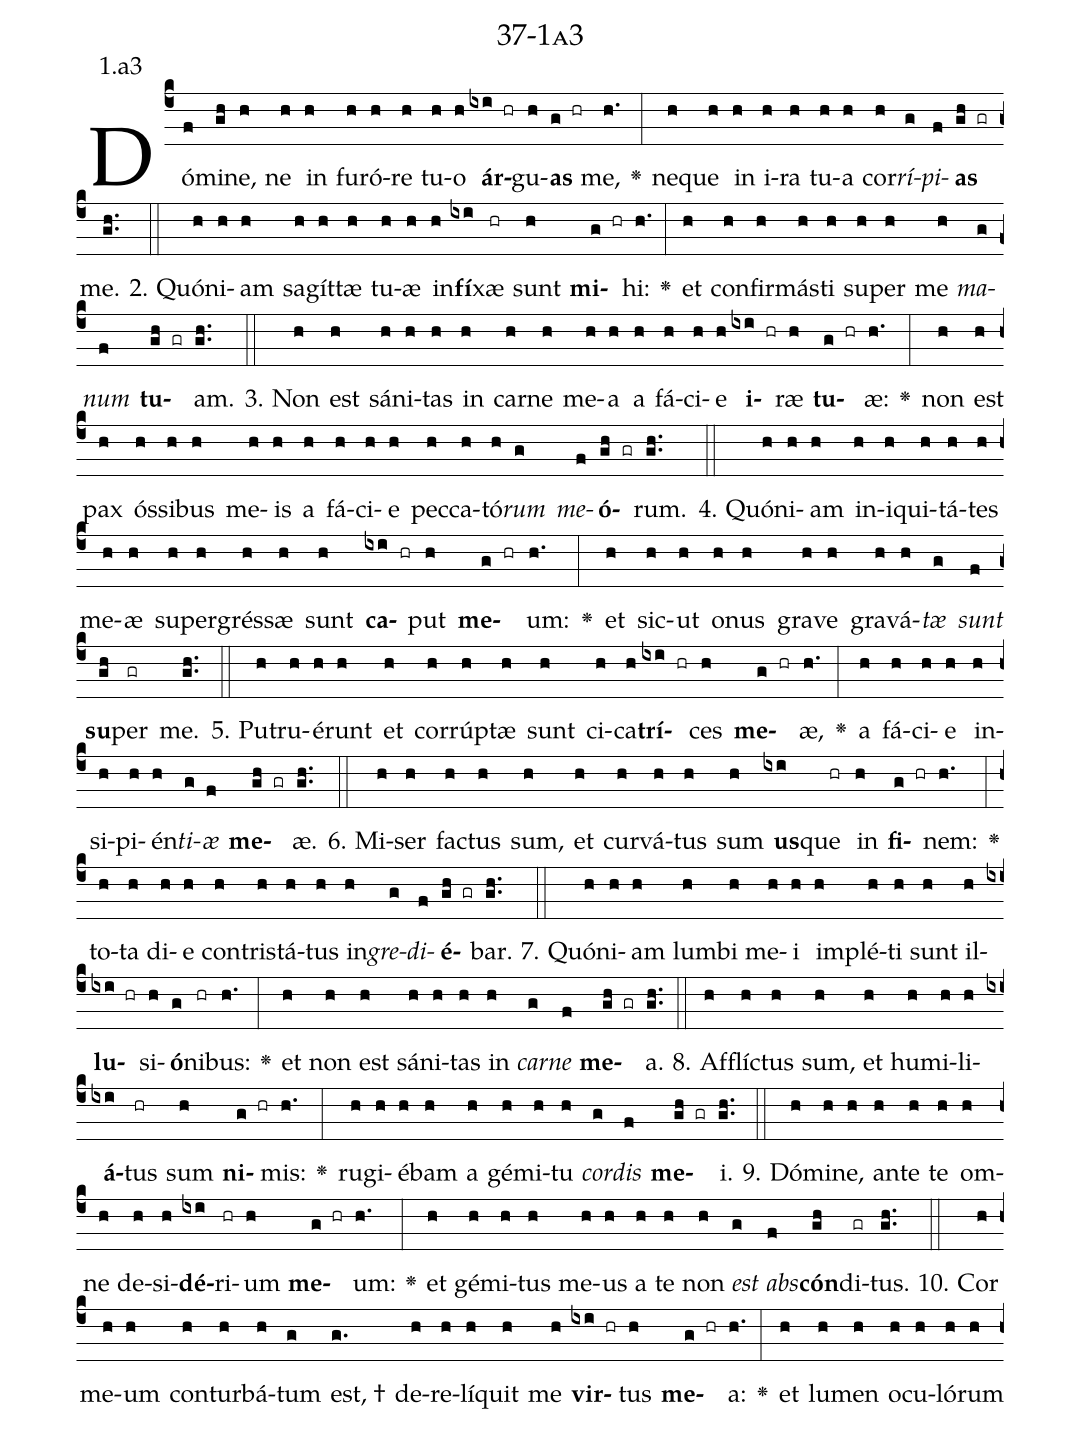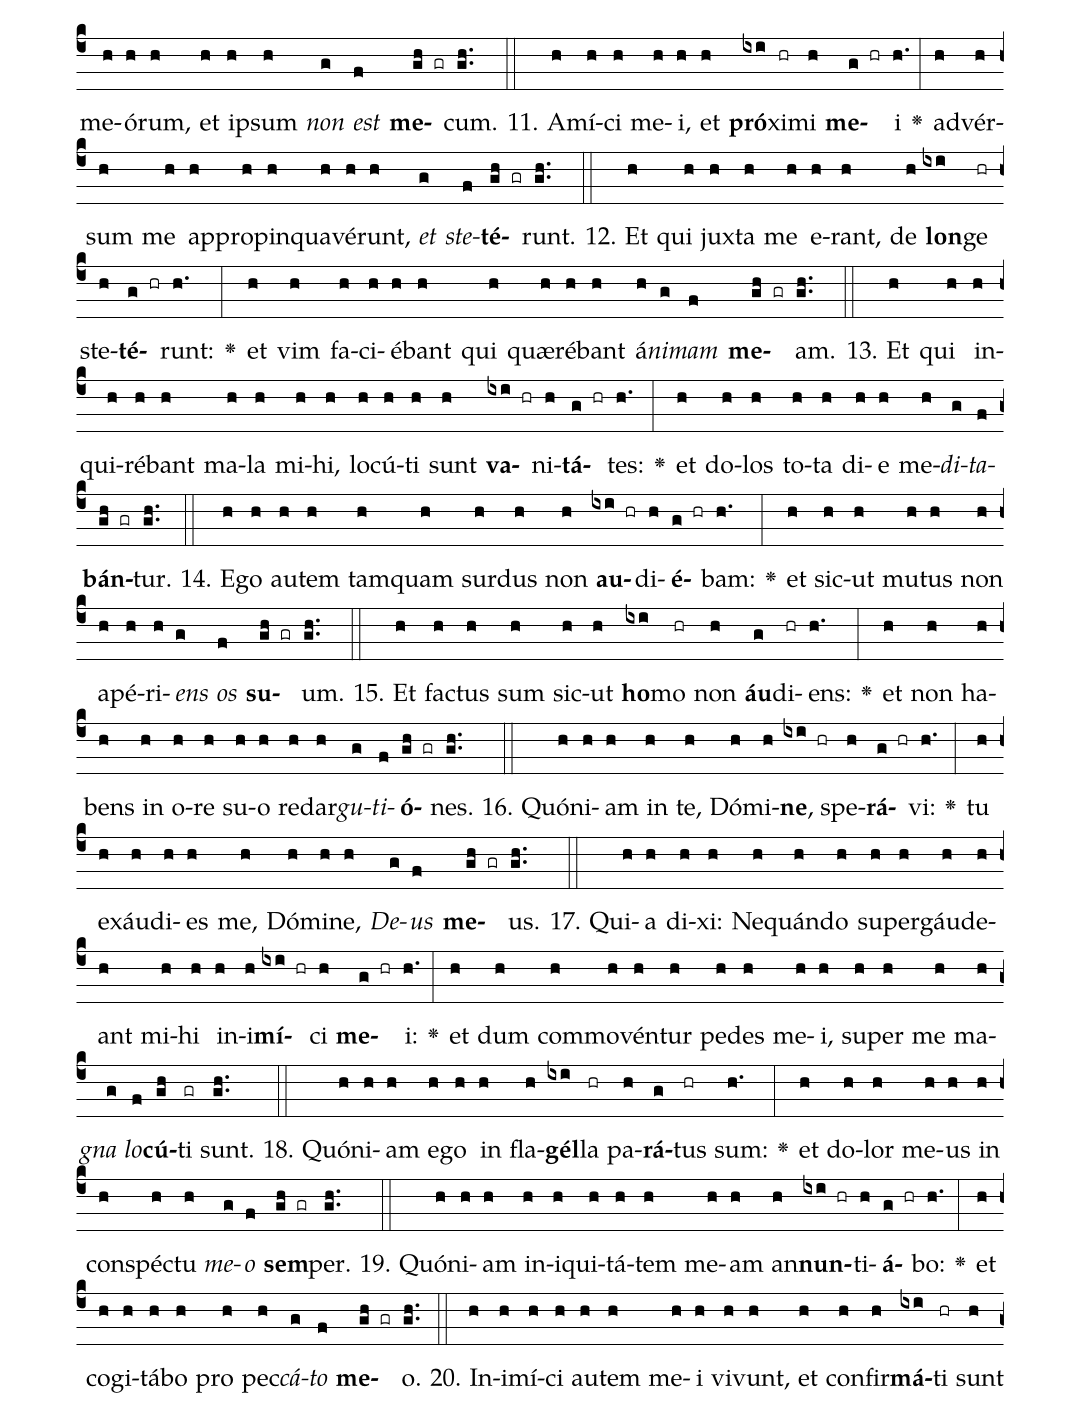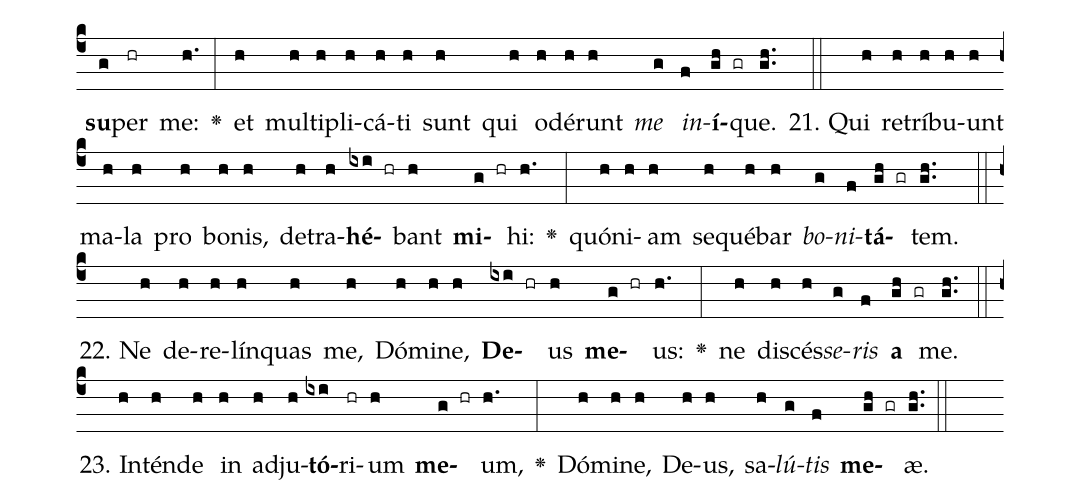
name: 37-1a3;
annotation: 1.a3;
%%
(c4)Dó(f)mi(gh)ne,(h) ne(h) in(h) fu(h)ró(h)re(h) tu(h)o(h) <b>ár</b>(ixi hr)gu(h)<b>as</b>(g hr) me,(h.) <v>\greheightstar</v>(:) ne(h)que(h) in(h) i(h)ra(h) tu(h)a(h) cor(h)<i>rí</i>(g)<i>pi</i>(f)<b>as</b>(gh gr) me.(gh..) (::)
2. Quón(h)i(h)am(h) sa(h)gít(h)tæ(h) tu(h)æ(h) in(h)<b>fí</b>(ixi)xæ(hr) sunt(h) <b>mi</b>(g hr)hi:(h.) <v>\greheightstar</v>(:) et(h) con(h)fir(h)más(h)ti(h) su(h)per(h) me(h) <i>ma</i>(g)<i>num</i>(f) <b>tu</b>(gh gr)am.(gh..) (::)
3. Non(h) est(h) sá(h)ni(h)tas(h) in(h) car(h)ne(h) me(h)a(h) a(h) fá(h)ci(h)e(h) <b>i</b>(ixi hr)ræ(h) <b>tu</b>(g hr)æ:(h.) <v>\greheightstar</v>(:) non(h) est(h) pax(h) ós(h)si(h)bus(h) me(h)is(h) a(h) fá(h)ci(h)e(h) pec(h)ca(h)tó(h)<i>rum</i>(g) <i>me</i>(f)<b>ó</b>(gh gr)rum.(gh..) (::)
4. Quón(h)i(h)am(h) in(h)i(h)qui(h)tá(h)tes(h) me(h)æ(h) su(h)per(h)grés(h)sæ(h) sunt(h) <b>ca</b>(ixi hr)put(h) <b>me</b>(g hr)um:(h.) <v>\greheightstar</v>(:) et(h) sic(h)ut(h) o(h)nus(h) gra(h)ve(h) gra(h)vá(h)<i>tæ</i>(g) <i>sunt</i>(f) <b>su</b>(gh)per(gr) me.(gh..) (::)
5. Pu(h)tru(h)é(h)runt(h) et(h) cor(h)rúp(h)tæ(h) sunt(h) ci(h)ca(h)<b>trí</b>(ixi hr)ces(h) <b>me</b>(g hr)æ,(h.) <v>\greheightstar</v>(:) a(h) fá(h)ci(h)e(h) in(h)si(h)pi(h)én(h)<i>ti</i>(g)<i>æ</i>(f) <b>me</b>(gh gr)æ.(gh..) (::)
6. Mi(h)ser(h) fac(h)tus(h) sum,(h) et(h) cur(h)vá(h)tus(h) sum(h) <b>us</b>(ixi)que(hr) in(h) <b>fi</b>(g hr)nem:(h.) <v>\greheightstar</v>(:) to(h)ta(h) di(h)e(h) con(h)tris(h)tá(h)tus(h) in(h)<i>gre</i>(g)<i>di</i>(f)<b>é</b>(gh gr)bar.(gh..) (::)
7. Quón(h)i(h)am(h) lum(h)bi(h) me(h)i(h) im(h)plé(h)ti(h) sunt(h) il(h)<b>lu</b>(ixi hr)si(h)<b>ó</b>(g)ni(hr)bus:(h.) <v>\greheightstar</v>(:) et(h) non(h) est(h) sá(h)ni(h)tas(h) in(h) <i>car</i>(g)<i>ne</i>(f) <b>me</b>(gh gr)a.(gh..) (::)
8. Af(h)flíc(h)tus(h) sum,(h) et(h) hu(h)mi(h)li(h)<b>á</b>(ixi)tus(hr) sum(h) <b>ni</b>(g hr)mis:(h.) <v>\greheightstar</v>(:) ru(h)gi(h)é(h)bam(h) a(h) gé(h)mi(h)tu(h) <i>cor</i>(g)<i>dis</i>(f) <b>me</b>(gh gr)i.(gh..) (::)
9. Dó(h)mi(h)ne,(h) an(h)te(h) te(h) om(h)ne(h) de(h)si(h)<b>dé</b>(ixi)ri(hr)um(h) <b>me</b>(g hr)um:(h.) <v>\greheightstar</v>(:) et(h) gé(h)mi(h)tus(h) me(h)us(h) a(h) te(h) non(h) <i>est</i>(g) <i>abs</i>(f)<b>cón</b>(gh)di(gr)tus.(gh..) (::)
10. Cor(h) me(h)um(h) con(h)tur(h)bá(h)tum(g) est, †(g.) de(h)re(h)lí(h)quit(h) me(h) <b>vir</b>(ixi hr)tus(h) <b>me</b>(g hr)a:(h.) <v>\greheightstar</v>(:) et(h) lu(h)men(h) o(h)cu(h)ló(h)rum(h) me(h)ó(h)rum,(h) et(h) ip(h)sum(h) <i>non</i>(g) <i>est</i>(f) <b>me</b>(gh gr)cum.(gh..) (::)
11. A(h)mí(h)ci(h) me(h)i,(h) et(h) <b>pró</b>(ixi)xi(hr)mi(h) <b>me</b>(g hr)i(h.) <v>\greheightstar</v>(:) ad(h)vér(h)sum(h) me(h) ap(h)pro(h)pin(h)qua(h)vé(h)runt,(h) <i>et</i>(g) <i>ste</i>(f)<b>té</b>(gh gr)runt.(gh..) (::)
12. Et(h) qui(h) jux(h)ta(h) me(h) e(h)rant,(h) de(h) <b>lon</b>(ixi)ge(hr) ste(h)<b>té</b>(g hr)runt:(h.) <v>\greheightstar</v>(:) et(h) vim(h) fa(h)ci(h)é(h)bant(h) qui(h) quæ(h)ré(h)bant(h) á(h)<i>ni</i>(g)<i>mam</i>(f) <b>me</b>(gh gr)am.(gh..) (::)
13. Et(h) qui(h) in(h)qui(h)ré(h)bant(h) ma(h)la(h) mi(h)hi,(h) lo(h)cú(h)ti(h) sunt(h) <b>va</b>(ixi hr)ni(h)<b>tá</b>(g hr)tes:(h.) <v>\greheightstar</v>(:) et(h) do(h)los(h) to(h)ta(h) di(h)e(h) me(h)<i>di</i>(g)<i>ta</i>(f)<b>bán</b>(gh gr)tur.(gh..) (::)
14. E(h)go(h) au(h)tem(h) tam(h)quam(h) sur(h)dus(h) non(h) <b>au</b>(ixi hr)di(h)<b>é</b>(g hr)bam:(h.) <v>\greheightstar</v>(:) et(h) sic(h)ut(h) mu(h)tus(h) non(h) a(h)pé(h)ri(h)<i>ens</i>(g) <i>os</i>(f) <b>su</b>(gh gr)um.(gh..) (::)
15. Et(h) fac(h)tus(h) sum(h) sic(h)ut(h) <b>ho</b>(ixi)mo(hr) non(h) <b>áu</b>(g)di(hr)ens:(h.) <v>\greheightstar</v>(:) et(h) non(h) ha(h)bens(h) in(h) o(h)re(h) su(h)o(h) red(h)ar(h)<i>gu</i>(g)<i>ti</i>(f)<b>ó</b>(gh gr)nes.(gh..) (::)
16. Quón(h)i(h)am(h) in(h) te,(h) Dó(h)mi(h)<b>ne</b>,(ixi hr) spe(h)<b>rá</b>(g hr)vi:(h.) <v>\greheightstar</v>(:) tu(h) ex(h)áu(h)di(h)es(h) me,(h) Dó(h)mi(h)ne,(h) <i>De</i>(g)<i>us</i>(f) <b>me</b>(gh gr)us.(gh..) (::)
17. Qui(h)a(h) di(h)xi:(h) Ne(h)quán(h)do(h) su(h)per(h)gáu(h)de(h)ant(h) mi(h)hi(h) in(h)i(h)<b>mí</b>(ixi hr)ci(h) <b>me</b>(g hr)i:(h.) <v>\greheightstar</v>(:) et(h) dum(h) com(h)mo(h)vén(h)tur(h) pe(h)des(h) me(h)i,(h) su(h)per(h) me(h) ma(h)<i>gna</i>(g) <i>lo</i>(f)<b>cú</b>(gh)ti(gr) sunt.(gh..) (::)
18. Quón(h)i(h)am(h) e(h)go(h) in(h) fla(h)<b>gél</b>(ixi)la(hr) pa(h)<b>rá</b>(g)tus(hr) sum:(h.) <v>\greheightstar</v>(:) et(h) do(h)lor(h) me(h)us(h) in(h) con(h)spéc(h)tu(h) <i>me</i>(g)<i>o</i>(f) <b>sem</b>(gh gr)per.(gh..) (::)
19. Quón(h)i(h)am(h) in(h)i(h)qui(h)tá(h)tem(h) me(h)am(h) an(h)<b>nun</b>(ixi hr)ti(h)<b>á</b>(g hr)bo:(h.) <v>\greheightstar</v>(:) et(h) co(h)gi(h)tá(h)bo(h) pro(h) pec(h)<i>cá</i>(g)<i>to</i>(f) <b>me</b>(gh gr)o.(gh..) (::)
20. In(h)i(h)mí(h)ci(h) au(h)tem(h) me(h)i(h) vi(h)vunt,(h) et(h) con(h)fir(h)<b>má</b>(ixi)ti(hr) sunt(h) <b>su</b>(g)per(hr) me:(h.) <v>\greheightstar</v>(:) et(h) mul(h)ti(h)pli(h)cá(h)ti(h) sunt(h) qui(h) o(h)dé(h)runt(h) <i>me</i>(g) <i>in</i>(f)<b>í</b>(gh gr)que.(gh..) (::)
21. Qui(h) re(h)trí(h)bu(h)unt(h) ma(h)la(h) pro(h) bo(h)nis,(h) de(h)tra(h)<b>hé</b>(ixi hr)bant(h) <b>mi</b>(g hr)hi:(h.) <v>\greheightstar</v>(:) quón(h)i(h)am(h) se(h)qué(h)bar(h) <i>bo</i>(g)<i>ni</i>(f)<b>tá</b>(gh gr)tem.(gh..) (::)
22. Ne(h) de(h)re(h)lín(h)quas(h) me,(h) Dó(h)mi(h)ne,(h) <b>De</b>(ixi hr)us(h) <b>me</b>(g hr)us:(h.) <v>\greheightstar</v>(:) ne(h) di(h)scés(h)<i>se</i>(g)<i>ris</i>(f) <b>a</b>(gh gr) me.(gh..) (::)
23. In(h)tén(h)de(h) in(h) ad(h)ju(h)<b>tó</b>(ixi)ri(hr)um(h) <b>me</b>(g hr)um,(h.) <v>\greheightstar</v>(:) Dó(h)mi(h)ne,(h) De(h)us,(h) sa(h)<i>lú</i>(g)<i>tis</i>(f) <b>me</b>(gh gr)æ.(gh..) (::)
